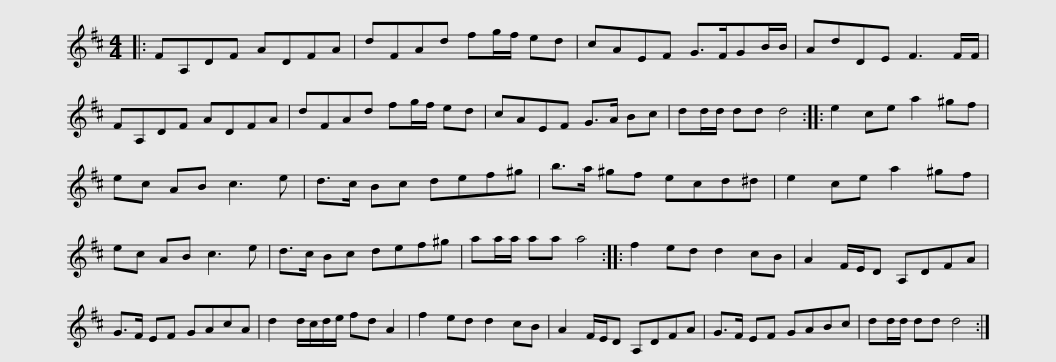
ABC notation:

X:1
L:1/8
M:4/4
I:linebreak $
K:D
V:1 treble
V:1
|: FA,DF ADFA | dFAd fg/f/ ed | cAEF G>FGB/B/ | AdDE F3 F/F/ | FA,DF ADFA |$ %5
 dFAd fg/f/ ed | cAEF G>A Bc | dd/d/ dd d4 :: e2 ce a2 ^gf | ec AB c3 e |$ %10
 d>c Bc def^g | b>a ^gf ecd^d | e2 ce a2 ^gf | ec AB c3 e | d>c Bc def^g |$ %15
 aa/a/ aa a4 :: f2 ed d2 cB | A2 F/E/D A,DFA | G>F EF GAcA | d2 d/c/d/e/ fd A2 |$ %20
 f2 ed d2 cB | A2 F/E/D A,DFA | G>F EF GABc | dd/d/ dd d4 :| %24
